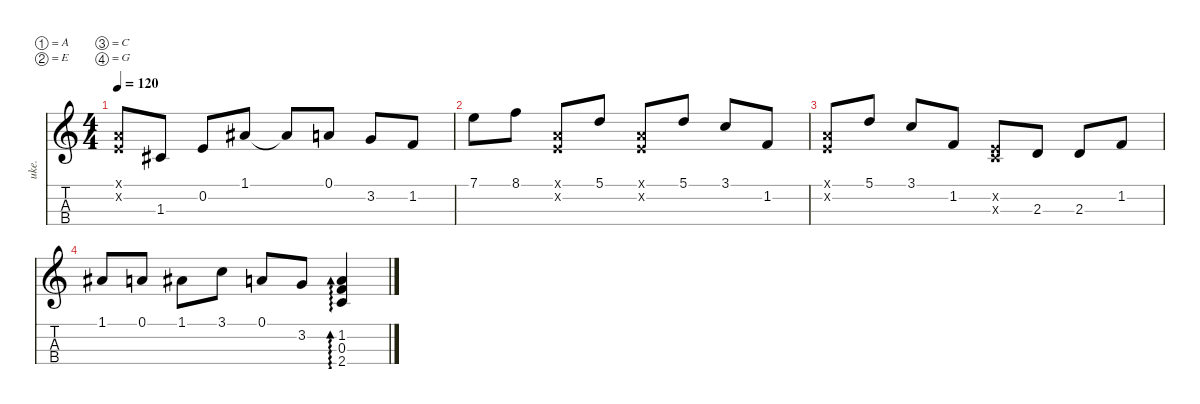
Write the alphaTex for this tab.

\defaultSystemsLayout 4
\hideDynamics
\bracketExtendMode nobrackets
\otherSystemsTrackNameOrientation horizontal
\track ("Ukulele" "uke.") {instrument acousticguitarnylon}
\staff {score tabs}
\tuning (A4 E4 C4 G4)
\displaytranspose 0
\ts (4 4)
\tempo 120
\clef g2
\ks c
(0.1{x} 0.2{x}).8{dy mf beam Up} 1.3{acc #}.8{beam Up} 0.2.8{beam Up} 1.1{acc #}.8{beam Up} 1.1{t acc #}.8{beam Up} 0.1.8{beam Up} 3.2.8{beam Up} 1.2.8{beam Up} |
7.1.8{beam Down} 8.1.8{beam Down} (0.1{x} 0.2{x}).8{beam Up} 5.1.8{beam Up} (0.1{x} 0.2{x}).8{beam Up} 5.1.8{beam Up} 3.1.8{beam Up} 1.2.8{beam Up} |
(0.1{x} 0.2{x}).8{beam Up} 5.1.8{beam Up} 3.1.8{beam Up} 1.2.8{beam Up} (0.2{x} 0.3{x}).8{beam Up} 2.3.8{beam Up} 2.3.8{beam Up} 1.2.8{beam Up} |
1.1{acc #}.8{beam Up} 0.1.8{beam Up} 1.1{acc #}.8{beam Down} 3.1.8{beam Down} 0.1.8{beam Up} 3.2.8{beam Up} (1.2 0.3 2.4).4{ad 0 beam Up}
